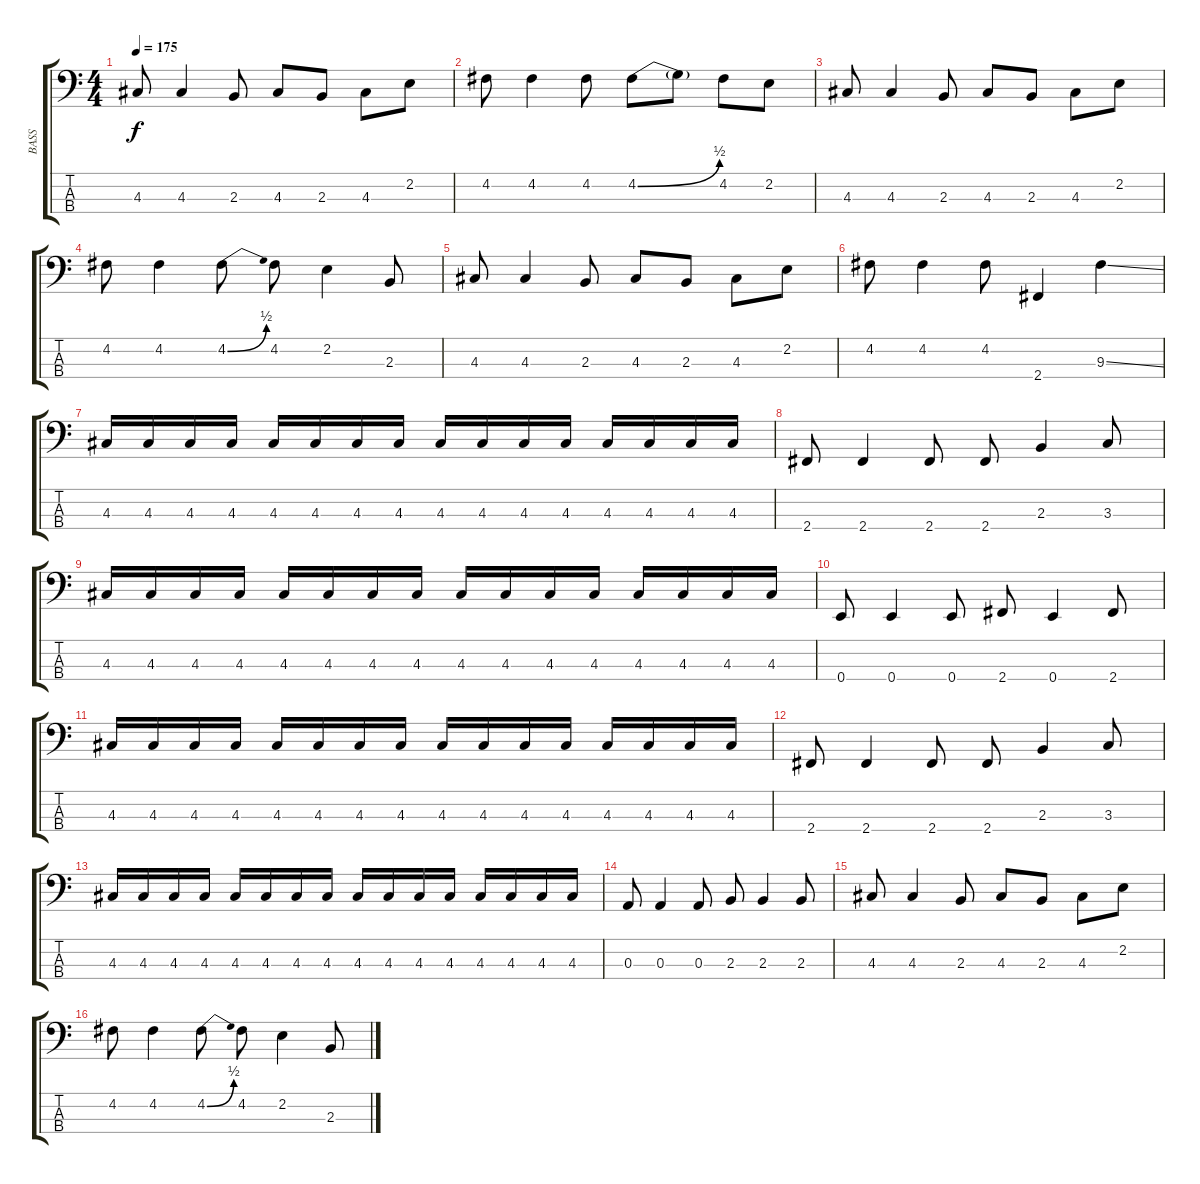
\track ("BASS" "BASS") {instrument electricbasspick}
\staff {score tabs}
\tuning (G2 D2 A1 E1) {hide}
\ts (4 4)
\tempo 175
\clef f4
\ks c
4.3.8{dy f} 4.3.4 2.3.8 4.3.8 2.3.8 4.3.8 2.2.8 |
4.2.8 4.2.4 4.2.8 4.2{be (bend 0 0 60 2)}.8 4.2{t}.8 4.2.8 2.2.8 |
4.3.8 4.3.4 2.3.8 4.3.8 2.3.8 4.3.8 2.2.8 |
4.2.8 4.2.4 4.2{be (bend 0 0 60 2)}.8 4.2.8 2.2.4 2.3.8 |
4.3.8 4.3.4 2.3.8 4.3.8 2.3.8 4.3.8 2.2.8 |
4.2.8 4.2.4 4.2.8 2.4.4 9.3{ss}.4 |
4.3.16 4.3.16 4.3.16 4.3.16 4.3.16 4.3.16 4.3.16 4.3.16 4.3.16 4.3.16 4.3.16 4.3.16 4.3.16 4.3.16 4.3.16 4.3.16 |
2.4.8 2.4.4 2.4.8 2.4.8 2.3.4 3.3.8 |
4.3.16 4.3.16 4.3.16 4.3.16 4.3.16 4.3.16 4.3.16 4.3.16 4.3.16 4.3.16 4.3.16 4.3.16 4.3.16 4.3.16 4.3.16 4.3.16 |
0.4.8 0.4.4 0.4.8 2.4.8 0.4.4 2.4.8 |
4.3.16 4.3.16 4.3.16 4.3.16 4.3.16 4.3.16 4.3.16 4.3.16 4.3.16 4.3.16 4.3.16 4.3.16 4.3.16 4.3.16 4.3.16 4.3.16 |
2.4.8 2.4.4 2.4.8 2.4.8 2.3.4 3.3.8 |
4.3.16 4.3.16 4.3.16 4.3.16 4.3.16 4.3.16 4.3.16 4.3.16 4.3.16 4.3.16 4.3.16 4.3.16 4.3.16 4.3.16 4.3.16 4.3.16 |
0.3.8 0.3.4 0.3.8 2.3.8 2.3.4 2.3.8 |
4.3.8 4.3.4 2.3.8 4.3.8 2.3.8 4.3.8 2.2.8 |
4.2.8 4.2.4 4.2{be (bend 0 0 60 2)}.8 4.2.8 2.2.4 2.3.8
